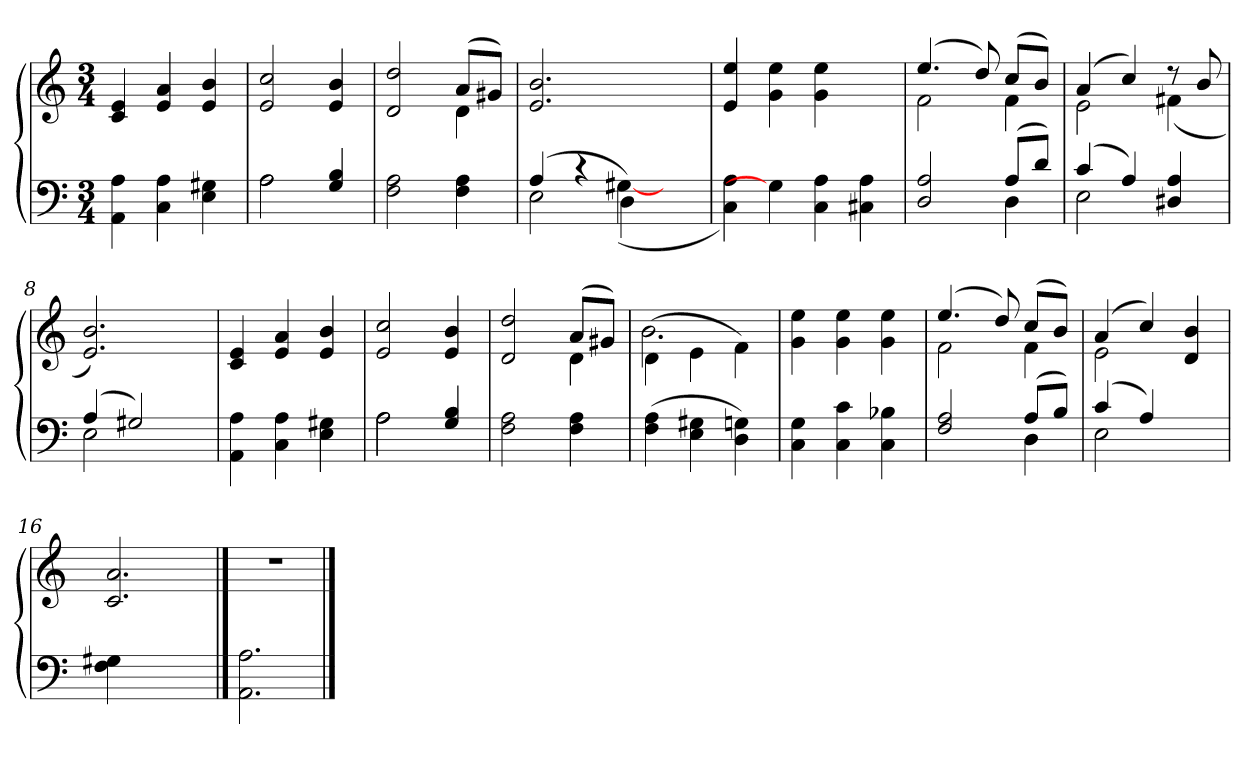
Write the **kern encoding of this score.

**kern	**kern
*part2	*part1
*staff2	*staff1
*clefF4	*clefG2
*k[]	*k[]
*M3/4	*M3/4
=1	=1
4AA\ 4A\	4c/ 4e/
4C\ 4A\	4e/ 4a/
4E\ 4G#X\	4e/ 4b/
=2	=2
*^	*
2A\	2A\	2e/ 2cc/
4G/ 4B/	4ryy	4e/ 4b/
*v	*v	*
=3	=3
*	*^
2F\ 2A\	2d/ 2dd/	2ryy
4F\ 4A\	(>8a/L	4d\
.	8g#X/J)	.
*	*v	*v
=4	=4
*^	*
(>4A/	2E\	2.e/ 2.b/
4r	.	.
4D\)	(<[4G#X\	.
4ryy	4ryy	4ryy
*v	*v	*
=5	=5
4C\ 4A\)	4e/ 4ee/
4G#\]	4g\ 4ee\
4C\ 4A\	4g\ 4ee\
4C#X\ 4A\	4ryy
=6	=6
*^	*^
2D/ 2A/	2ryy	(>4.ee/	2f\
.	.	8dd/)	.
(>8A/L	4D\	(>8cc/L	4f\
8d/J)	.	8b/J)	.
=7	=7	=7	=7
(>4c/	2E\	(>4a/	2e\
4A/)	.	4cc/)	.
4D#X/ 4A/	4ryy	8r	(<4f#X\
.	.	8b/	.
*	*	*v	*v
!!LO:LB:g=z
=8	=8	=8
(>4A/	2E\	2.e/ 2.b/)
2G#X/)	.	.
.	4ryy	.
*v	*v	*
=9	=9
4AA\ 4A\	4c/ 4e/
4C\ 4A\	4e/ 4a/
4E\ 4G#X\	4e/ 4b/
=10	=10
*^	*
2A\	2A\	2e/ 2cc/
4G/ 4B/	4ryy	4e/ 4b/
*v	*v	*
=11	=11
*	*^
2F\ 2A\	2d/ 2dd/	2ryy
4F\ 4A\	(>8a/L	4d\
.	8g#X/J)	.
=12	=12	=12
(>4F\ 4A\	(<4d\	2.b\
4E\ 4G#X\	4e\	.
4D\ 4Gn\)	4f\)	.
*	*v	*v
=13	=13
4C\ 4G\	4g\ 4ee\
4C\ 4c\	4g\ 4ee\
4C\ 4B-X\	4g\ 4ee\
=14	=14
*^	*^
2F/ 2A/	2ryy	(>4.ee/	2f\
.	.	8dd/)	.
(>8A/L	4D\	(>8cc/L	4f\
8B/J)	.	8b/J)	.
=15	=15	=15	=15
(>4c/	2E\	(>4a/	2e\
4A/)	.	4cc/)	.
4ryy	4ryy	4d/ 4b/	4ryy
*v	*v	*	*
*	*v	*v
!!LO:LB:g=z
=16	=16
4F\ 4G#X\	2.c/ 2.a/
2ryy	.
==17	==17
2.AA\ 2.A\	2.r
==	==
*-	*-
